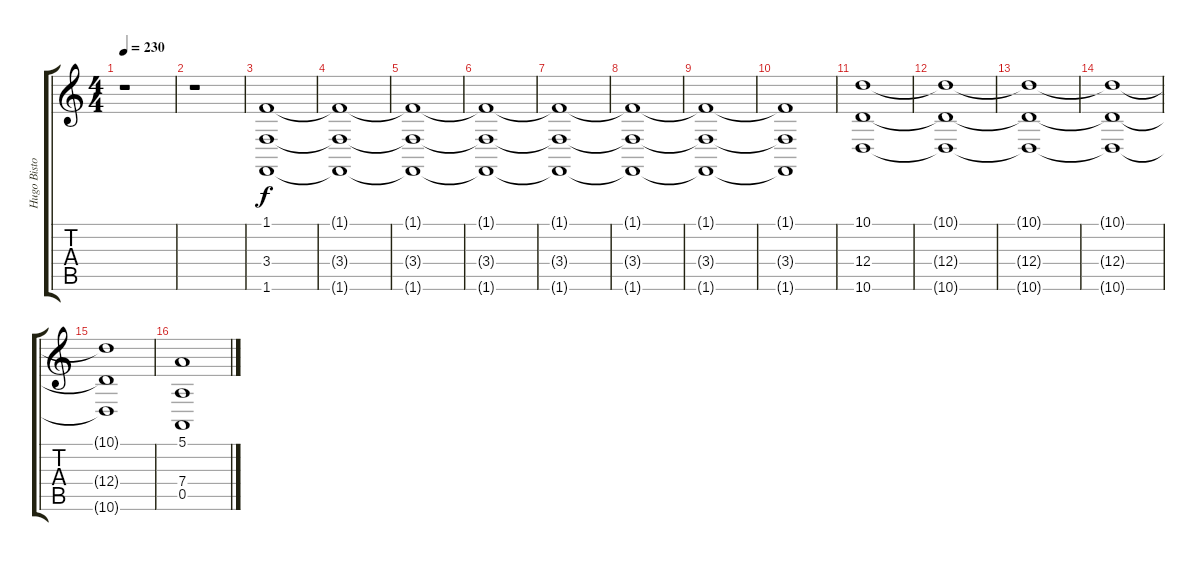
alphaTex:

\track ("Hugo Bistolfi" "Hugo Bisto") {instrument synthstrings1}
\staff {score tabs}
\tuning (E4 B3 G3 D3 A2 E2) {hide}
\ts (4 4)
\tempo 230
\clef g2
\ks c
r.1{dy f} |
r.1 |
(1.1 3.4 1.6).1 |
(1.1{t} 3.4{t} 1.6{t}).1 |
(1.1{t} 3.4{t} 1.6{t}).1 |
(1.1{t} 3.4{t} 1.6{t}).1 |
(1.1{t} 3.4{t} 1.6{t}).1 |
(1.1{t} 3.4{t} 1.6{t}).1 |
(1.1{t} 3.4{t} 1.6{t}).1 |
(1.1{t} 3.4{t} 1.6{t}).1 |
(10.1 12.4 10.6).1 |
(10.1{t} 12.4{t} 10.6{t}).1 |
(10.1{t} 12.4{t} 10.6{t}).1 |
(10.1{t} 12.4{t} 10.6{t}).1 |
(10.1{t} 12.4{t} 10.6{t}).1 |
(5.1 7.4 0.5).1
